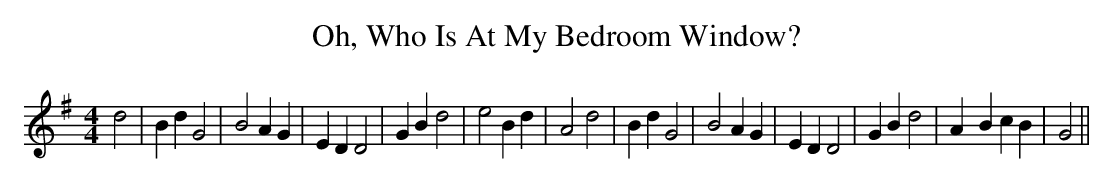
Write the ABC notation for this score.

X:1
T:Oh, Who Is At My Bedroom Window?
M:4/4
L:1/4
K:G
 d2| B d G2| B2 A G| E D D2| G B d2| e2 B d| A2 d2| B d G2| B2 A G|\
 E D D2| G B d2| A- B c B| G2||
